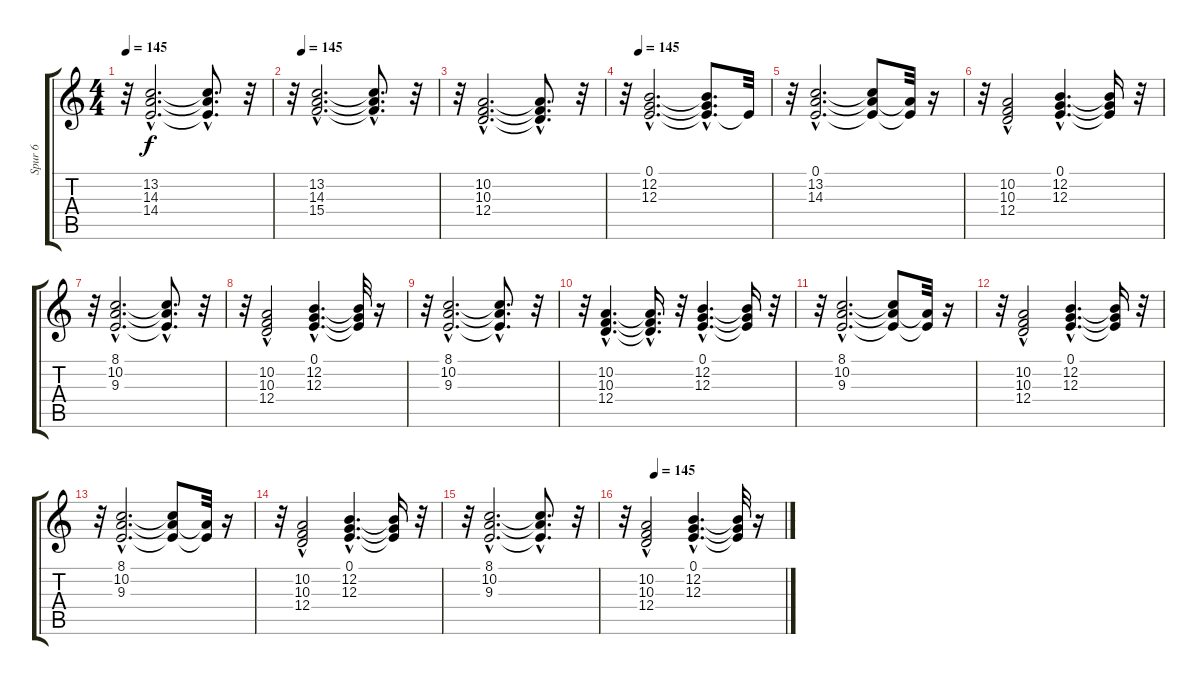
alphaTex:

\track ("Spur 6" "Spur 6") {instrument stringensemble2}
\staff {score tabs}
\tuning (E4 B3 G3 D3 A2 E2) {hide}
\ts (4 4)
\tempo 145
\clef g2
\ks c
r.32{dy f} (13.2{hac} 14.3{hac} 14.4{hac}).2{d} (13.2{hac t} 14.3{hac t} 14.4{hac t}).8{d} r.32 |
\tempo (145 0.0625)
r.32 (13.2{hac} 14.3{hac} 15.4{hac}).2{d} (13.2{hac t} 14.3{hac t} 15.4{hac t}).8{d} r.32 |
r.32 (10.2{hac} 10.3{hac} 12.4{hac}).2{d} (10.2{hac t} 10.3{t} 12.4{hac t}).8{d} r.32 |
\tempo (145 0.09375)
r.32 (0.1{hac} 12.2{hac} 12.3{hac}).2{d} (0.1{hac t} 12.2{hac t} 12.3{hac t}).8{d} 0.1{t}.32 |
r.32 (0.1{hac} 13.2{hac} 14.3{hac}).2{d} (0.1{t} 13.2{t} 14.3{t}).8 (0.1{t} 14.3{t}).32 r.16 |
r.32 (10.2{hac} 10.3{hac} 12.4).2 (0.1{hac} 12.2{hac} 12.3{hac}).4{d} (0.1{t} 12.2{t} 12.3{t}).16 r.32 |
r.32 (8.1{hac} 10.2{hac} 9.3{hac}).2{d} (8.1{t} 10.2{t} 9.3{hac t}).8{d} r.32 |
r.32 (10.2{hac} 10.3{hac} 12.4).2 (0.1{hac} 12.2{hac} 12.3{hac}).4{d} (0.1{t} 12.2{t} 12.3{t}).32 r.16 |
r.32 (8.1{hac} 10.2{hac} 9.3{hac}).2{d} (8.1{t} 10.2{hac t} 9.3{hac t}).8{d} r.32 |
r.32 (10.2{hac} 10.3{hac} 12.4{hac}).4{d} (10.2{hac t} 10.3{t} 12.4{hac t}).16{d} r.32 (0.1{hac} 12.2{hac} 12.3{hac}).4{d} (0.1{t} 12.2{t} 12.3{t}).16 r.32 |
r.32 (8.1{hac} 10.2{hac} 9.3{hac}).2{d} (8.1{t} 10.2{t} 9.3{t}).8 (10.2{t} 9.3{t}).32 r.16 |
r.32 (10.2{hac} 10.3{hac} 12.4).2 (0.1{hac} 12.2{hac} 12.3{hac}).4{d} (0.1{t} 12.2{t} 12.3{t}).16 r.32 |
r.32 (8.1{hac} 10.2{hac} 9.3{hac}).2{d} (8.1{t} 10.2{t} 9.3{t}).8 (10.2{t} 9.3{t}).32 r.16 |
r.32 (10.2{hac} 10.3{hac} 12.4).2 (0.1{hac} 12.2{hac} 12.3{hac}).4{d} (0.1{t} 12.2{t} 12.3{t}).16 r.32 |
r.32 (8.1{hac} 10.2{hac} 9.3{hac}).2{d} (8.1{t} 10.2{t} 9.3{hac t}).8{d} r.32 |
\tempo (145 0.1875)
r.32 (10.2{hac} 10.3{hac} 12.4).2 (0.1{hac} 12.2{hac} 12.3{hac}).4{d} (0.1{t} 12.2{t} 12.3{t}).32 r.16
